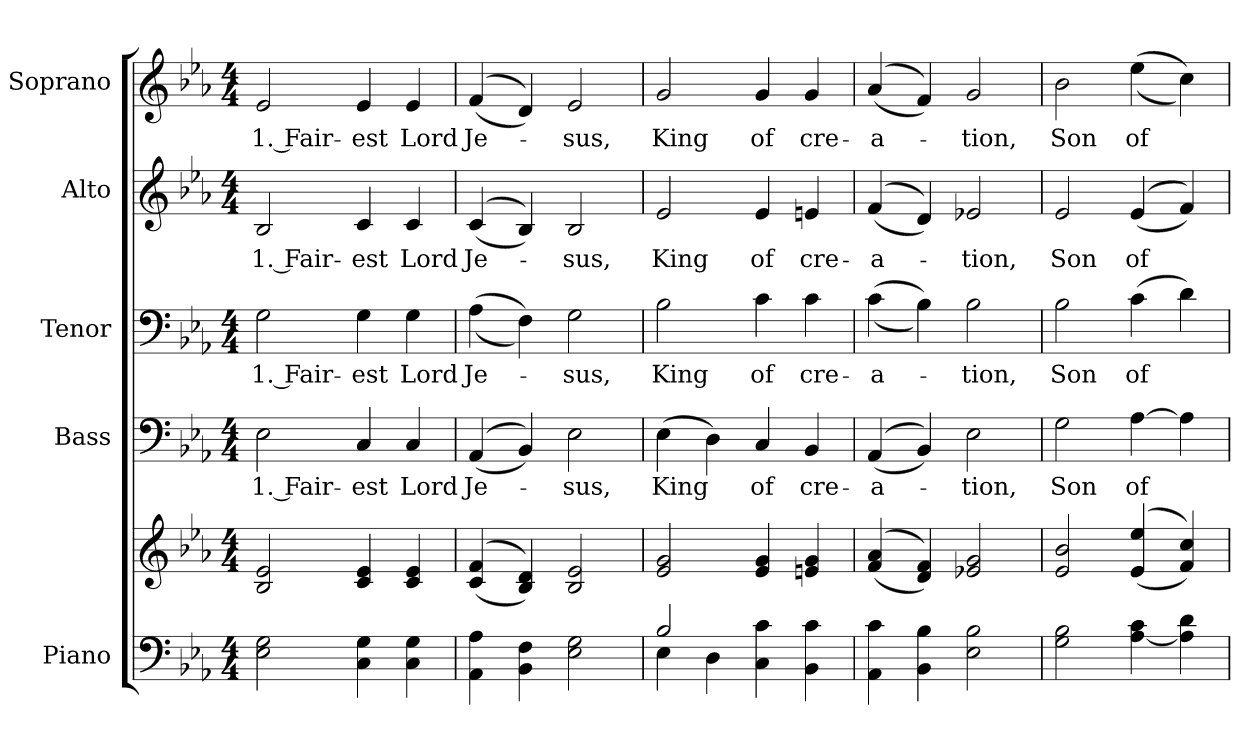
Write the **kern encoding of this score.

**kern	**kern	**kern	**text	**kern	**text	**kern	**text	**kern	**text
*part5	*part5	*part4	*part4	*part3	*part3	*part2	*part2	*part1	*part1
*staff6	*staff5	*staff4	*staff4	*staff3	*staff3	*staff2	*staff2	*staff1	*staff1
*I"Piano	*	*I"Bass	*	*I"Tenor	*	*I"Alto	*	*I"Soprano	*
*I'Pno.	*	*I'B.	*	*I'T.	*	*I'A.	*	*I'S.	*
!!LO:PB:g=z
*clefF4	*clefG2	*clefF4	*	*clefF4	*	*clefG2	*	*clefG2	*
*k[b-e-a-]	*k[b-e-a-]	*k[b-e-a-]	*	*k[b-e-a-]	*	*k[b-e-a-]	*	*k[b-e-a-]	*
*c:	*c:	*c:	*	*c:	*	*c:	*	*c:	*
*M4/4	*M4/4	*M4/4	*	*M4/4	*	*M4/4	*	*M4/4	*
*MM125	*MM125	*MM125	*	*MM125	*	*MM125	*	*MM125	*
=1	=1	=1	=1	=1	=1	=1	=1	=1	=1
!	!	!	!LO:LY:b:color=#000000	!	!	!	!	!	!
!	!	!	!	!	!LO:LY:b:color=#000000	!	!	!	!
!	!	!	!	!	!	!	!LO:LY:b:color=#000000	!	!
!	!	!	!	!	!	!	!	!	!LO:LY:b:color=#000000
2E-i\ 2Gi	2B-i/ 2e-i	2E-i\	1. Fair-	2Gi\	1. Fair-	2B-i/	1. Fair-	2e-i/	1. Fair-
!	!	!	!LO:LY:b:color=#000000	!	!	!	!	!	!
!	!	!	!	!	!LO:LY:b:color=#000000	!	!	!	!
!	!	!	!	!	!	!	!LO:LY:b:color=#000000	!	!
!	!	!	!	!	!	!	!	!	!LO:LY:b:color=#000000
4Ci\ 4Gi	4ci/ 4e-i	4Ci/	-est	4Gi\	-est	4ci/	-est	4e-i/	-est
!	!	!	!LO:LY:b:color=#000000	!	!	!	!	!	!
!	!	!	!	!	!LO:LY:b:color=#000000	!	!	!	!
!	!	!	!	!	!	!	!LO:LY:b:color=#000000	!	!
!	!	!	!	!	!	!	!	!	!LO:LY:b:color=#000000
4Ci\ 4Gi	4ci/ 4e-i	4Ci/	Lord	4Gi\	Lord	4ci/	Lord	4e-i/	Lord
=2	=2	=2	=2	=2	=2	=2	=2	=2	=2
!	!	!	!LO:LY:b:color=#000000	!	!	!	!	!	!
!	!	!	!	!	!LO:LY:b:color=#000000	!	!	!	!
!	!	!	!	!	!	!	!LO:LY:b:color=#000000	!	!
!	!	!	!	!	!	!	!	!	!LO:LY:b:color=#000000
4AA-i\ 4A-i	((4ci/ 4fi	((4AA-i/	Je-	((4A-i\	Je-	((4ci/	Je-	((4fi/	Je-
4BB-i\ 4Fi	4B-i/ 4di))	4BB-i/))	.	4Fi\))	.	4B-i/))	.	4di/))	.
!	!	!	!LO:LY:b:color=#000000	!	!	!	!	!	!
!	!	!	!	!	!LO:LY:b:color=#000000	!	!	!	!
!	!	!	!	!	!	!	!LO:LY:b:color=#000000	!	!
!	!	!	!	!	!	!	!	!	!LO:LY:b:color=#000000
2E-i\ 2Gi	2B-i/ 2e-i	2E-i\	-sus,	2Gi\	-sus,	2B-i/	-sus,	2e-i/	-sus,
=3	=3	=3	=3	=3	=3	=3	=3	=3	=3
*^	*	*	*	*	*	*	*	*	*
!	!	!	!	!LO:LY:b:color=#000000	!	!	!	!	!	!
!	!	!	!	!	!	!LO:LY:b:color=#000000	!	!	!	!
*	*	*	*	*	*^	*	*	*	*	*
!	!	!	!	!	!	!	!	!	!LO:LY:b:color=#000000	!	!
!	!	!	!	!	!	!	!	!	!	!	!LO:LY:b:color=#000000
2B-i/	4E-i\	2e-i/ 2gi	(4E-i\	King	2B-i\	2ryy	King	2e-i/	King	2gi/	King
.	4Di\	.	4Di\)	.	.	.	.	.	.	.	.
!	!	!	!	!LO:LY:b:color=#000000	!	!	!	!	!	!	!
!	!	!	!	!	!	!	!LO:LY:b:color=#000000	!	!	!	!
!	!	!	!	!	!	!	!	!	!LO:LY:b:color=#000000	!	!
!	!	!	!	!	!	!	!	!	!	!	!LO:LY:b:color=#000000
4Ci\ 4ci	2ryy	4e-i/ 4gi	4Ci/	of	4ci\	2ryy	of	4e-i/	of	4gi/	of
!	!	!	!	!LO:LY:b:color=#000000	!	!	!	!	!	!	!
!	!	!	!	!	!	!	!LO:LY:b:color=#000000	!	!	!	!
!	!	!	!	!	!	!	!	!	!LO:LY:b:color=#000000	!	!
!	!	!	!	!	!	!	!	!	!	!	!LO:LY:b:color=#000000
4BB-i\ 4ci	.	4eni/ 4gi	4BB-i/	cre-	4ci\	.	cre-	4eni/	cre-	4gi/	cre-
*v	*v	*	*	*	*v	*v	*	*	*	*	*
!!LO:PB:g=z
=4	=4	=4	=4	=4	=4	=4	=4	=4	=4
!	!	!	!LO:LY:b:color=#000000	!	!	!	!	!	!
!	!	!	!	!	!LO:LY:b:color=#000000	!	!	!	!
!	!	!	!	!	!	!	!LO:LY:b:color=#000000	!	!
!	!	!	!	!	!	!	!	!	!LO:LY:b:color=#000000
4AA-i\ 4ci	((4fi/ 4a-i	((4AA-i/	-a-	((4ci\	-a-	((4fi/	-a-	((4a-i/	-a-
4BB-i\ 4B-i	4di/ 4fi))	4BB-i/))	.	4B-i\))	.	4di/))	.	4fi/))	.
!	!	!	!LO:LY:b:color=#000000	!	!	!	!	!	!
!	!	!	!	!	!LO:LY:b:color=#000000	!	!	!	!
!	!	!	!	!	!	!	!LO:LY:b:color=#000000	!	!
!	!	!	!	!	!	!	!	!	!LO:LY:b:color=#000000
2E-i\ 2B-i	2e-Xi/ 2gi	2E-i\	-tion,	2B-i\	-tion,	2e-Xi/	-tion,	2gi/	-tion,
=5	=5	=5	=5	=5	=5	=5	=5	=5	=5
!	!	!	!LO:LY:b:color=#000000	!	!	!	!	!	!
!	!	!	!	!	!LO:LY:b:color=#000000	!	!	!	!
!	!	!	!	!	!	!	!LO:LY:b:color=#000000	!	!
!	!	!	!	!	!	!	!	!	!LO:LY:b:color=#000000
2Gi\ 2B-i	2e-i/ 2b-i	2Gi\	Son	2B-i\	Son	2e-i/	Son	2b-i\	Son
!	!	!	!LO:LY:b:color=#000000	!	!	!	!	!	!
!	!	!	!	!	!LO:LY:b:color=#000000	!	!	!	!
!	!	!	!	!	!	!	!LO:LY:b:color=#000000	!	!
!	!	!	!	!	!	!	!	!	!LO:LY:b:color=#000000
[<4A-i\ 4ci	((4e-i/ 4ee-i	[>4A-i\	of	(4ci\	of	((4e-i/	of	((4ee-i\	of
4A-i\] 4di	4fi/ 4cci))	4A-i\]	.	4di\)	.	4fi/))	.	4cci\))	.
=	=	=	=	=	=	=	=	=	=
*-	*-	*-	*-	*-	*-	*-	*-	*-	*-
